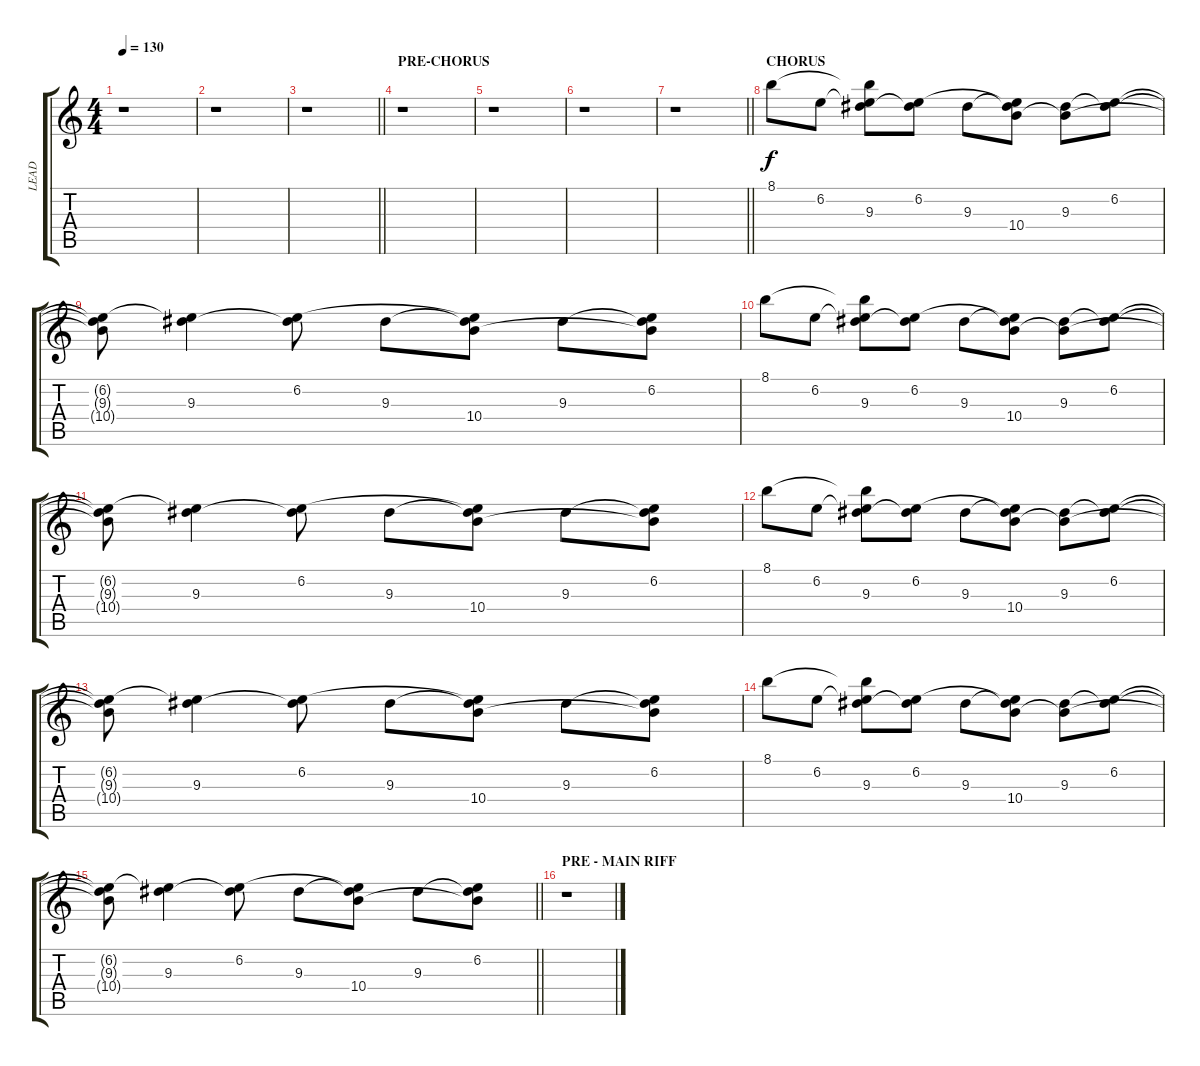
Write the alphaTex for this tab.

\track ("LEAD" "LEAD") {instrument distortionguitar}
\staff {score tabs}
\tuning (Eb4 Bb3 Gb3 Db3 Ab2 Db2) {hide}
\ts (4 4)
\tempo 130
\clef g2
\ks c
r.1{dy f} |
r.1 |
\barLineRight lightlight
r.1 |
\section ("" "PRE-CHORUS")
r.1 |
r.1 |
r.1 |
\barLineRight lightlight
r.1 |
\section ("" "CHORUS")
8.1.8 6.2.8 (8.1{t} 6.2{t} 9.3).8 (6.2 9.3{t}).8 9.3.8 (6.2{t} 9.3{t} 10.4).8 (9.3 10.4{t}).8 (6.2 9.3{t}).8 |
(6.2{t} 9.3{t} 10.4{t}).8 (6.2{t} 9.3).4 (6.2 9.3{t}).8 9.3.8 (6.2{t} 9.3{t} 10.4).8 9.3.8 (6.2 9.3{t} 10.4{t}).8 |
8.1.8 6.2.8 (8.1{t} 6.2{t} 9.3).8 (6.2 9.3{t}).8 9.3.8 (6.2{t} 9.3{t} 10.4).8 (9.3 10.4{t}).8 (6.2 9.3{t}).8 |
(6.2{t} 9.3{t} 10.4{t}).8 (6.2{t} 9.3).4 (6.2 9.3{t}).8 9.3.8 (6.2{t} 9.3{t} 10.4).8 9.3.8 (6.2 9.3{t} 10.4{t}).8 |
8.1.8 6.2.8 (8.1{t} 6.2{t} 9.3).8 (6.2 9.3{t}).8 9.3.8 (6.2{t} 9.3{t} 10.4).8 (9.3 10.4{t}).8 (6.2 9.3{t}).8 |
(6.2{t} 9.3{t} 10.4{t}).8 (6.2{t} 9.3).4 (6.2 9.3{t}).8 9.3.8 (6.2{t} 9.3{t} 10.4).8 9.3.8 (6.2 9.3{t} 10.4{t}).8 |
8.1.8 6.2.8 (8.1{t} 6.2{t} 9.3).8 (6.2 9.3{t}).8 9.3.8 (6.2{t} 9.3{t} 10.4).8 (9.3 10.4{t}).8 (6.2 9.3{t}).8 |
\barLineRight lightlight
(6.2{t} 9.3{t} 10.4{t}).8 (6.2{t} 9.3).4 (6.2 9.3{t}).8 9.3.8 (6.2{t} 9.3{t} 10.4).8 9.3.8 (6.2 9.3{t} 10.4{t}).8 |
\section ("" "PRE - MAIN RIFF")
r.1
